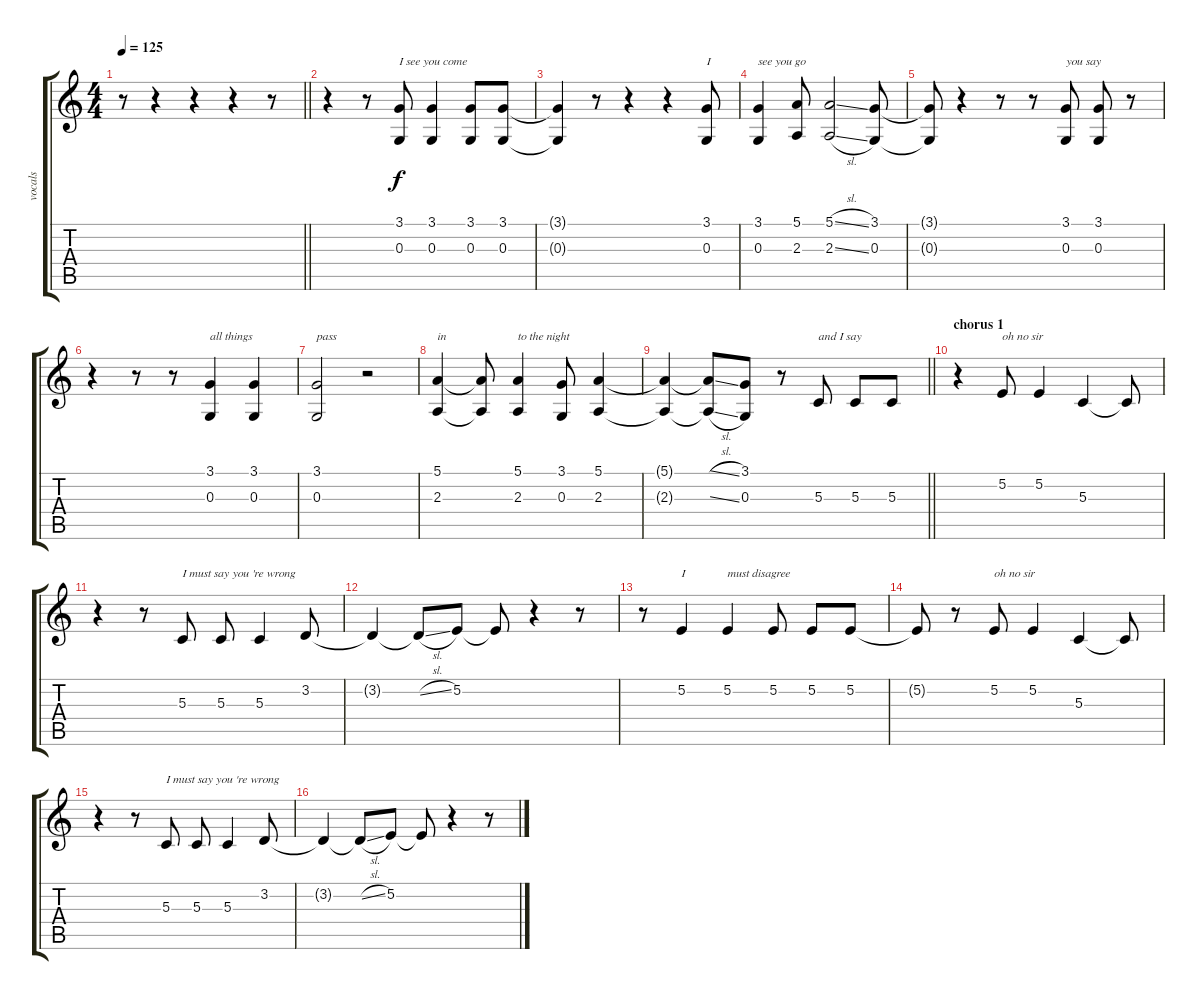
\track ("vocals" "vocals") {instrument ocarina}
\staff {score tabs}
\tuning (E4 B3 G3 D3 A2 E2) {hide}
\ts (4 4)
\tempo 125
\clef g2
\barLineRight lightlight
\ks c
r.8{dy f} r.4 r.4 r.4 r.8 |
r.4 r.8 (3.1 0.3).8{txt "I see you come"} (3.1 0.3).4 (3.1 0.3).8 (3.1 0.3).8 |
(3.1{t} 0.3{t}).4 r.8 r.4 r.4 (3.1 0.3).8{txt "I"} |
(3.1 0.3).4{txt "see you go"} (5.1 2.3).8 (5.1{sl} 2.3{sl}).2 (3.1 0.3).8 |
(3.1{t} 0.3{t}).8 r.4 r.8 r.8 (3.1 0.3).8{txt "you say"} (3.1 0.3).8 r.8 |
r.4 r.8 r.8 (3.1 0.3).4{txt "all things"} (3.1 0.3).4 |
(3.1 0.3).2{txt "pass"} r.2 |
(5.1 2.3).4{txt "in"} (5.1{t} 2.3{t}).8 (5.1 2.3).4{txt "to the night"} (3.1 0.3).8 (5.1 2.3).4 |
\barLineRight lightlight
(5.1{t} 2.3{t}).4 (5.1{sl t} 2.3{sl t}).8 (3.1 0.3).8 r.8 5.3.8{txt "and I say"} 5.3.8 5.3.8 |
\section ("" "chorus 1")
r.4 5.2.8{txt "oh no sir"} 5.2.4 5.3.4 5.3{t}.8 |
r.4 r.8 5.3.8{txt "I must say you 're wrong"} 5.3.8 5.3.4 3.2.8 |
3.2{t}.4 3.2{sl t}.8 5.2.8 5.2{t}.8 r.4 r.8 |
r.8 5.2.4{txt "I"} 5.2.4{txt "must disagree"} 5.2.8 5.2.8 5.2.8 |
5.2{t}.8 r.8 5.2.8{txt "oh no sir"} 5.2.4 5.3.4 5.3{t}.8 |
r.4 r.8 5.3.8{txt "I must say you 're wrong"} 5.3.8 5.3.4 3.2.8 |
3.2{t}.4 3.2{sl t}.8 5.2.8 5.2{t}.8 r.4 r.8
